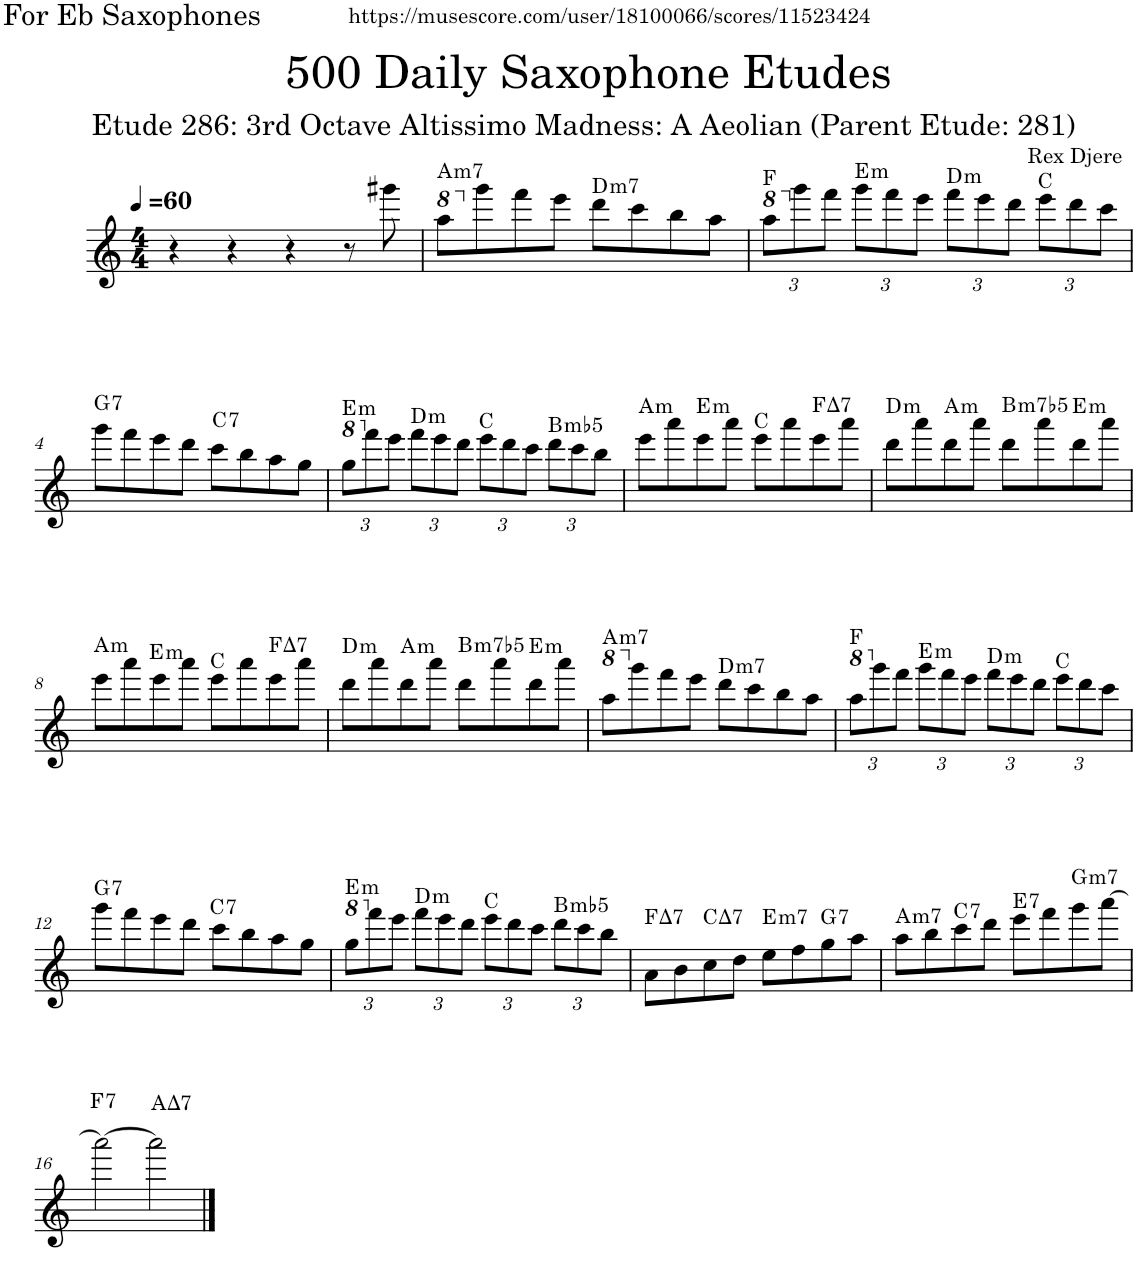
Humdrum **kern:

**kern	**harte
*part1	*part1
*staff1	*
*I"Alto Saxophone	*
*I'A. Sax.	*
*clefG2	*
*Trd5c9	*
*k[]	*
*M4/4	*
*MM60	*
=1	=1
4r	.
4r	.
4r	.
8r	.
8ggg#X\	.
=2	=2
*8va	*
!	!LO:H:kt=m7
8aaa\L	A:min7
*X8va	*
8ggg\	.
8fff\	.
8eee\J	.
!	!LO:H:kt=m7
8ddd\L	D:min7
8ccc\	.
8bb\	.
8aa\J	.
=3	=3
*8va	*
*Xbrackettup	*
12aaa\L	F:maj
*X8va	*
12ggg\	.
12fff\J	.
!	!LO:H:kt=m
12ggg\L	E:min
12fff\	.
12eee\J	.
!	!LO:H:kt=m
12fff\L	D:min
12eee\	.
12ddd\J	.
12eee\L	C:maj
12ddd\	.
12ccc\J	.
!!LO:LB:g=z
=4	=4
!	!LO:H:kt=7
8ggg\L	G:7
8fff\	.
8eee\	.
8ddd\J	.
!	!LO:H:kt=7
8ccc\L	C:7
8bb\	.
8aa\	.
8gg\J	.
=5	=5
*8va	*
!	!LO:H:kt=m
12ggg\L	E:min
*X8va	*
12fff\	.
12eee\J	.
!	!LO:H:kt=m
12fff\L	D:min
12eee\	.
12ddd\J	.
12eee\L	C:maj
12ddd\	.
12ccc\J	.
!	!LO:H:kt=m
12ddd\L	B:(b3,b5)
12ccc\	.
12bb\J	.
=6	=6
!	!LO:H:kt=m
8eee\L	A:min
8aaa\	.
!	!LO:H:kt=m
8eee\	E:min
8aaa\J	.
8eee\L	C:maj
8aaa\	.
!	!LO:H:kt=7
8eee\	F:maj7
8aaa\J	.
=7	=7
!	!LO:H:kt=m
8ddd\L	D:min
8aaa\	.
!	!LO:H:kt=m
8ddd\	A:min
8aaa\J	.
!	!LO:H:kt=m7b5
8ddd\L	B:hdim7
8aaa\	.
!	!LO:H:kt=m
8ddd\	E:min
8aaa\J	.
!!LO:LB:g=z
=8	=8
!	!LO:H:kt=m
8eee\L	A:min
8aaa\	.
!	!LO:H:kt=m
8eee\	E:min
8aaa\J	.
8eee\L	C:maj
8aaa\	.
!	!LO:H:kt=7
8eee\	F:maj7
8aaa\J	.
=9	=9
!	!LO:H:kt=m
8ddd\L	D:min
8aaa\	.
!	!LO:H:kt=m
8ddd\	A:min
8aaa\J	.
!	!LO:H:kt=m7b5
8ddd\L	B:hdim7
8aaa\	.
!	!LO:H:kt=m
8ddd\	E:min
8aaa\J	.
=10	=10
*8va	*
!	!LO:H:kt=m7
8aaa\L	A:min7
*X8va	*
8ggg\	.
8fff\	.
8eee\J	.
!	!LO:H:kt=m7
8ddd\L	D:min7
8ccc\	.
8bb\	.
8aa\J	.
=11	=11
*8va	*
12aaa\L	F:maj
*X8va	*
12ggg\	.
12fff\J	.
!	!LO:H:kt=m
12ggg\L	E:min
12fff\	.
12eee\J	.
!	!LO:H:kt=m
12fff\L	D:min
12eee\	.
12ddd\J	.
12eee\L	C:maj
12ddd\	.
12ccc\J	.
!!LO:LB:g=z
=12	=12
!	!LO:H:kt=7
8ggg\L	G:7
8fff\	.
8eee\	.
8ddd\J	.
!	!LO:H:kt=7
8ccc\L	C:7
8bb\	.
8aa\	.
8gg\J	.
=13	=13
*8va	*
!	!LO:H:kt=m
12ggg\L	E:min
*X8va	*
12fff\	.
12eee\J	.
!	!LO:H:kt=m
12fff\L	D:min
12eee\	.
12ddd\J	.
12eee\L	C:maj
12ddd\	.
12ccc\J	.
!	!LO:H:kt=m
12ddd\L	B:(b3,b5)
12ccc\	.
12bb\J	.
=14	=14
!	!LO:H:kt=7
8a\L	F:maj7
8b\	.
!	!LO:H:kt=7
8cc\	C:maj7
8dd\J	.
!	!LO:H:kt=m7
8ee\L	E:min7
8ff\	.
!	!LO:H:kt=7
8gg\	G:7
8aa\J	.
=15	=15
!	!LO:H:kt=m7
8aa\L	A:min7
8bb\	.
!	!LO:H:kt=7
8ccc\	C:7
8ddd\J	.
!	!LO:H:kt=7
8eee\L	E:7
8fff\	.
!	!LO:H:kt=m7
8ggg\	G:min7
[8aaa\J	.
!!LO:LB:g=z
=16	=16
!	!LO:H:kt=7
2aaa\_	F:7
!	!LO:H:kt=7
2aaa\]	A:maj7
==	==
*-	*-
